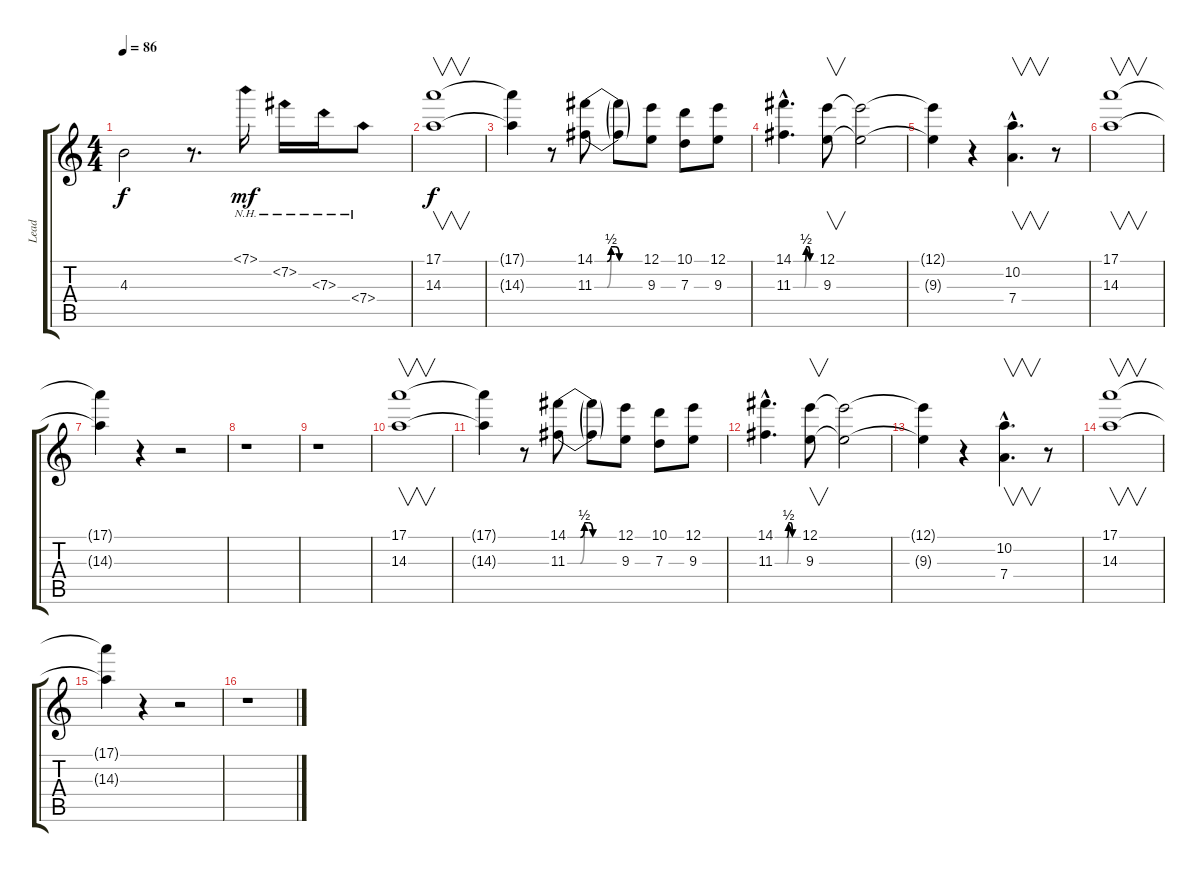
\track ("Lead" "Lead") {instrument distortionguitar}
\staff {score tabs}
\tuning (E4 B3 G3 D3 A2 E2) {hide}
\ts (4 4)
\tempo 86
\clef g2
\ks c
4.3{t}.2{dy f} r.8{d} 7.1{nh}.16{dy mf} 7.2{nh}.16 7.3{nh}.16 7.4{nh}.8 |
(17.1 14.3).1{v dy f} |
(17.1{t} 14.3{t}).4 r.8 (14.1{be (custom 0 0 15 0 20 2 25 2 30 0 45 0 60 0)} 11.3{be (custom 0 0 15 0 20 2 25 2 30 0 45 0 60 0)}).8 (14.1{t} 11.3{t}).8 (12.1 9.3).8 (10.1 7.3).8 (12.1 9.3).8 |
(14.1{be (custom 0 0 30 0 35 2 40 2 45 0 60 0) hac} 11.3{be (custom 0 0 30 0 35 2 40 2 45 0 60 0) hac}).4{d} (12.1 9.3).8{v} (12.1{t} 9.3{t}).2 |
(12.1{t} 9.3{t}).4 r.4 (10.2{hac} 7.4{hac}).4{v d} r.8 |
(17.1 14.3).1{v} |
(17.1{t} 14.3{t}).4 r.4 r.2 |
r.1 |
r.1 |
(17.1 14.3).1{v} |
(17.1{t} 14.3{t}).4 r.8 (14.1{be (custom 0 0 15 0 20 2 25 2 30 0 45 0 60 0)} 11.3{be (custom 0 0 15 0 20 2 25 2 30 0 45 0 60 0)}).8 (14.1{t} 11.3{t}).8 (12.1 9.3).8 (10.1 7.3).8 (12.1 9.3).8 |
(14.1{be (custom 0 0 30 0 35 2 40 2 45 0 60 0) hac} 11.3{be (custom 0 0 30 0 35 2 40 2 45 0 60 0) hac}).4{d} (12.1 9.3).8{v} (12.1{t} 9.3{t}).2 |
(12.1{t} 9.3{t}).4 r.4 (10.2{hac} 7.4{hac}).4{v d} r.8 |
(17.1 14.3).1{v} |
(17.1{t} 14.3{t}).4 r.4 r.2 |
r.1
